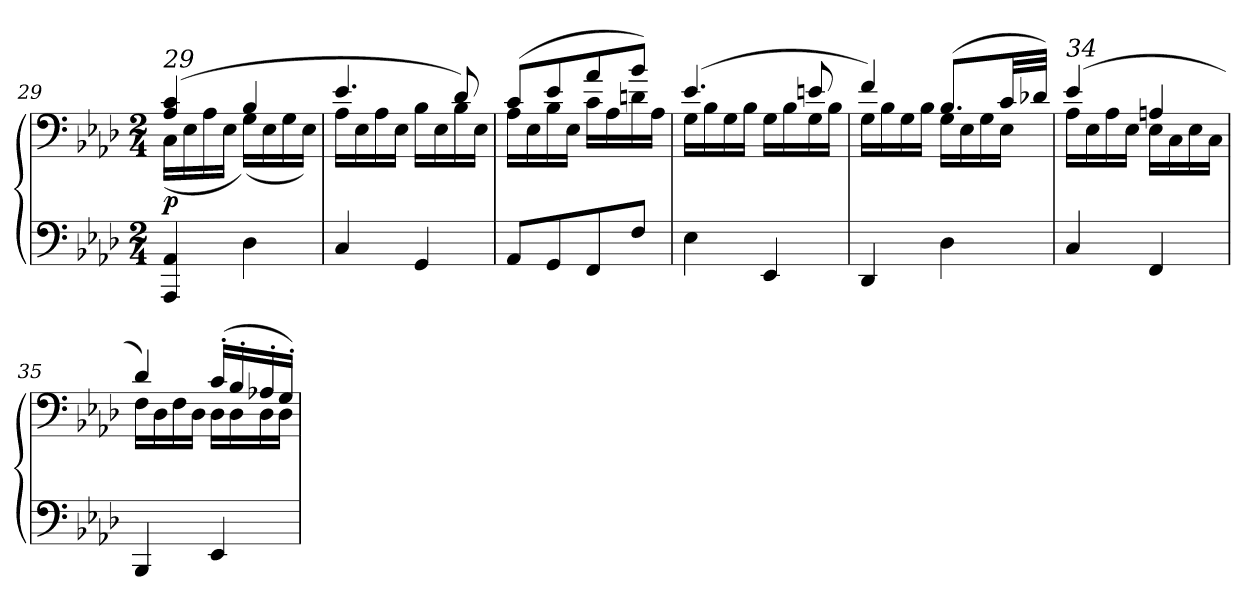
**kern	**kern	**dynam
*part1	*part1	*part1
*staff2	*staff1	*staff1/2
!!LO:LB:g=z
*clefF4	*clefF4	*
*k[b-e-a-d-]	*k[b-e-a-d-]	*
*M2/4	*M2/4	*
=29	=29	=29
*	*^	*
!	!LO:TX:a:i:t=29	!	!
!	!	!	!LO:DY:b
4AAA-/ 4AA-/	(>4A-/ 4c/	(<16C\LL	p
.	.	16E-\	.
.	.	16A-\	.
.	.	16E-\JJ	.
4D-\	4B-/	(<16G\LL)	.
.	.	16E-\	.
.	.	16G\	.
.	.	16E-\JJ)	.
=30	=30	=30	=30
4C/	4.e-/	16A-\LL	.
.	.	16E-\	.
.	.	16A-\	.
.	.	16E-\JJ	.
4GG/	.	16B-\LL	.
.	.	16E-\	.
.	8d-/)	16B-\	.
.	.	16E-\JJ	.
=31	=31	=31	=31
8AA-/L	(>8c/L	16A-\LL	.
.	.	16E-\	.
8GG/	8e-/	16B-\	.
.	.	16E-\JJ	.
8FF/	8a-/	16c\LL	.
.	.	16A-\	.
8F/J	8b-/J)	16dn\	.
.	.	16A-\JJ	.
=32	=32	=32	=32
4E-\	(>4.e-/	16G\LL	.
.	.	16B-\	.
.	.	16G\	.
.	.	16B-\JJ	.
4EE-/	.	16G\LL	.
.	.	16B-\	.
.	8en/	16G\	.
.	.	16B-\JJ	.
=33	=33	=33	=33
4DD-/	4f/)	16G\LL	.
.	.	16B-\	.
.	.	16G\	.
.	.	16B-\JJ	.
4D-\	(>8.B-/L	16G\LL	.
.	.	16E-\	.
.	.	16G\	.
.	32c/LL	16E-\JJ	.
.	32d-X/JJJ)	.	.
!!LO:LB:g=z	!!
=34	=34	=34	=34
!	!LO:TX:a:i:t=34	!	!
4C/	(>4e-/	16A-\LL	.
.	.	16E-\	.
.	.	16A-\	.
.	.	16E-\JJ	.
4FF/	4An/	16E-\LL	.
.	.	16C\	.
.	.	16E-\	.
.	.	16C\JJ	.
=35	=35	=35	=35
4BBB-/	4d-/)	16F\LL	.
.	.	16D-\	.
.	.	16F\	.
.	.	16D-\JJ	.
4EE-/	(>16c'/LL	16D-\LL	.
.	16B-'/	16D-\	.
.	16A-X'/	16D-\	.
.	16G'/JJ)	16D-\JJ	.
*	*v	*v	*
=	=	=
*-	*-	*-
